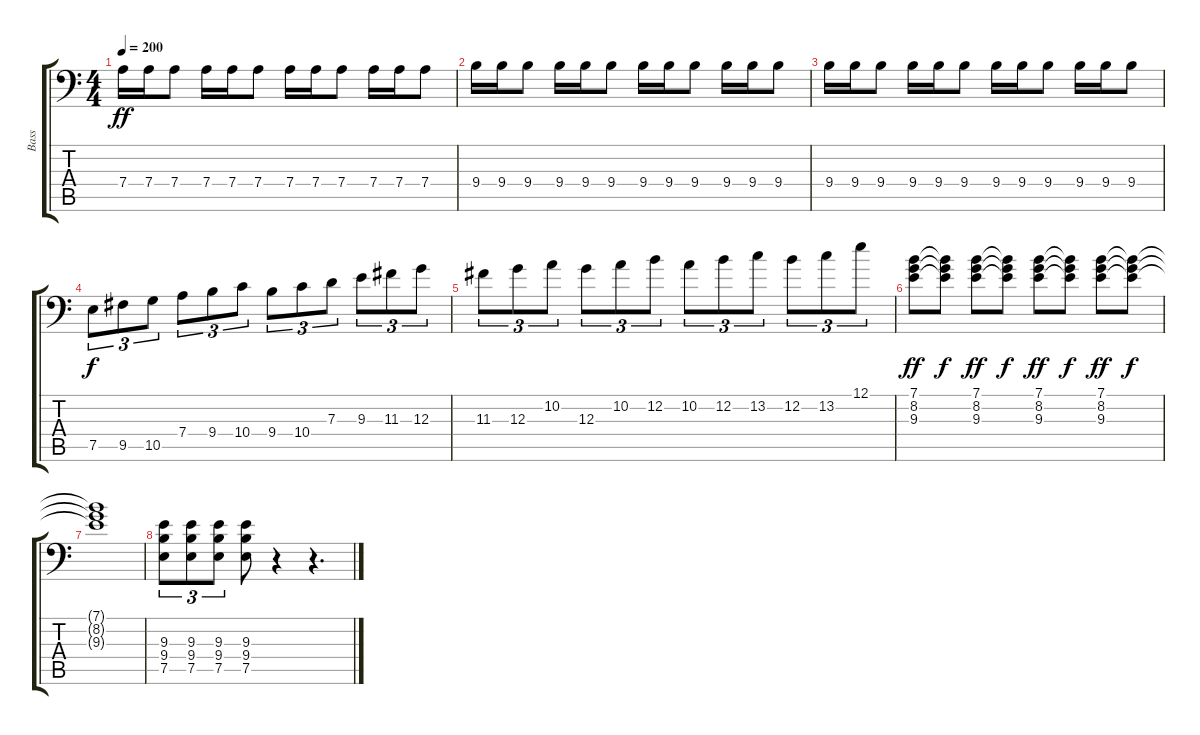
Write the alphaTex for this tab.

\track ("Bass" "Bass") {instrument electricbassfinger}
\staff {score tabs}
\tuning (E3 B2 G2 D2 A1 E1) {hide}
\ts (4 4)
\tempo 200
\clef f4
\ks c
7.4.16{dy ff} 7.4.16 7.4.8 7.4.16 7.4.16 7.4.8 7.4.16 7.4.16 7.4.8 7.4.16 7.4.16 7.4.8 |
9.4.16 9.4.16 9.4.8 9.4.16 9.4.16 9.4.8 9.4.16 9.4.16 9.4.8 9.4.16 9.4.16 9.4.8 |
9.4.16 9.4.16 9.4.8 9.4.16 9.4.16 9.4.8 9.4.16 9.4.16 9.4.8 9.4.16 9.4.16 9.4.8 |
7.5.8{tu (3 2) dy f} 9.5.8{tu (3 2)} 10.5.8{tu (3 2)} 7.4.8{tu (3 2)} 9.4.8{tu (3 2)} 10.4.8{tu (3 2)} 9.4.8{tu (3 2)} 10.4.8{tu (3 2)} 7.3.8{tu (3 2)} 9.3.8{tu (3 2)} 11.3.8{tu (3 2)} 12.3.8{tu (3 2)} |
11.3.8{tu (3 2)} 12.3.8{tu (3 2)} 10.2.8{tu (3 2)} 12.3.8{tu (3 2)} 10.2.8{tu (3 2)} 12.2.8{tu (3 2)} 10.2.8{tu (3 2)} 12.2.8{tu (3 2)} 13.2.8{tu (3 2)} 12.2.8{tu (3 2)} 13.2.8{tu (3 2)} 12.1.8{tu (3 2)} |
(7.1 8.2 9.3).8{dy ff} (7.1{t} 8.2{t} 9.3{t}).8{dy f} (7.1 8.2 9.3).8{dy ff} (7.1{t} 8.2{t} 9.3{t}).8{dy f} (7.1 8.2 9.3).8{dy ff} (7.1{t} 8.2{t} 9.3{t}).8{dy f} (7.1 8.2 9.3).8{dy ff} (7.1{t} 8.2{t} 9.3{t}).8{dy f} |
(7.1{t} 8.2{t} 9.3{t}).1 |
(9.3 9.4 7.5).8{tu (3 2)} (9.3 9.4 7.5).8{tu (3 2)} (9.3 9.4 7.5).8{tu (3 2)} (9.3 9.4 7.5).8 r.4 r.4{d}
